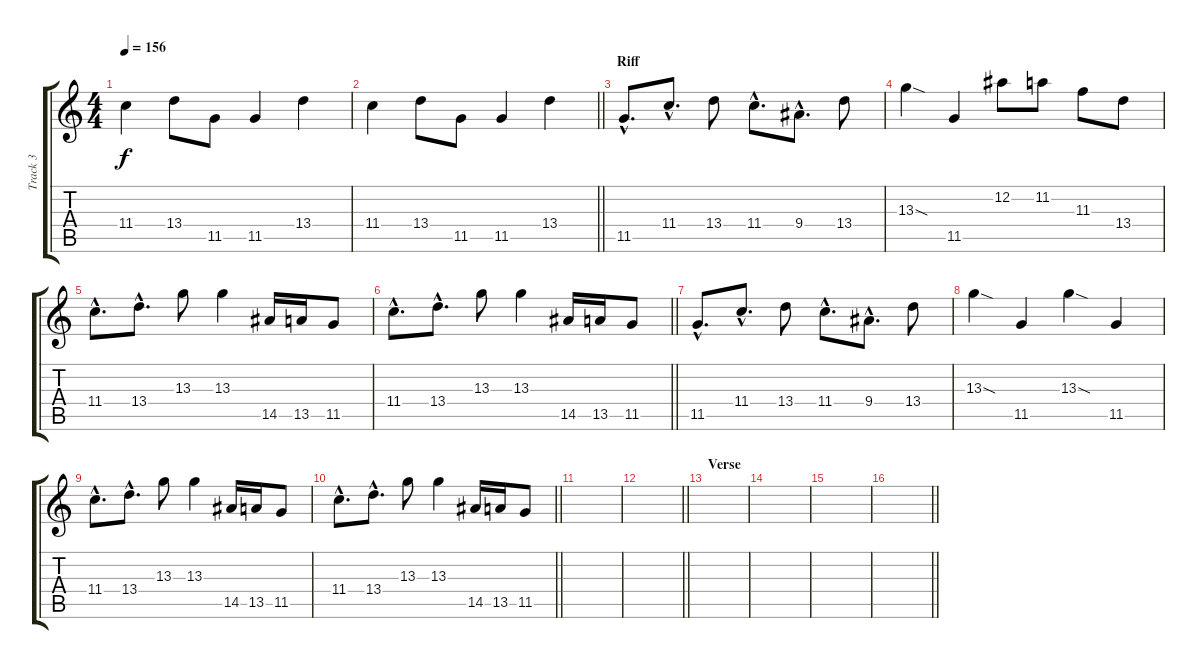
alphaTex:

\track ("Track 3" "Track 3") {instrument electricguitarclean}
\staff {score tabs}
\tuning (Eb4 Bb3 Gb3 Db3 Ab2 Db2) {hide}
\ts (4 4)
\tempo 156
\clef g2
\ks c
11.4.4{dy f} 13.4.8 11.5.8 11.5.4 13.4.4 |
\barLineRight lightlight
11.4.4 13.4.8 11.5.8 11.5.4 13.4.4 |
\section ("" "Riff")
11.5{hac}.8{d volume 13 instrument distortionguitar} 11.4{hac}.8{d} 13.4.8 11.4{hac}.8{d} 9.4{hac}.8{d} 13.4.8 |
13.3{sod}.4 11.5.4 12.2.8 11.2.8 11.3.8 13.4.8 |
11.4{hac}.8{d} 13.4{hac}.8{d} 13.3.8 13.3.4 14.5.16 13.5.16 11.5.8 |
\barLineRight lightlight
11.4{hac}.8{d} 13.4{hac}.8{d} 13.3.8 13.3.4 14.5.16 13.5.16 11.5.8 |
11.5{hac}.8{d} 11.4{hac}.8{d} 13.4.8 11.4{hac}.8{d} 9.4{hac}.8{d} 13.4.8 |
13.3{sod}.4 11.5.4 13.3{sod}.4 11.5.4 |
11.4{hac}.8{d} 13.4{hac}.8{d} 13.3.8 13.3.4 14.5.16 13.5.16 11.5.8 |
\barLineRight lightlight
11.4{hac}.8{d} 13.4{hac}.8{d} 13.3.8 13.3.4 14.5.16 13.5.16 11.5.8 |
|
\barLineRight lightlight
|
\section ("" "Verse")
|
|
|
\barLineRight lightlight
